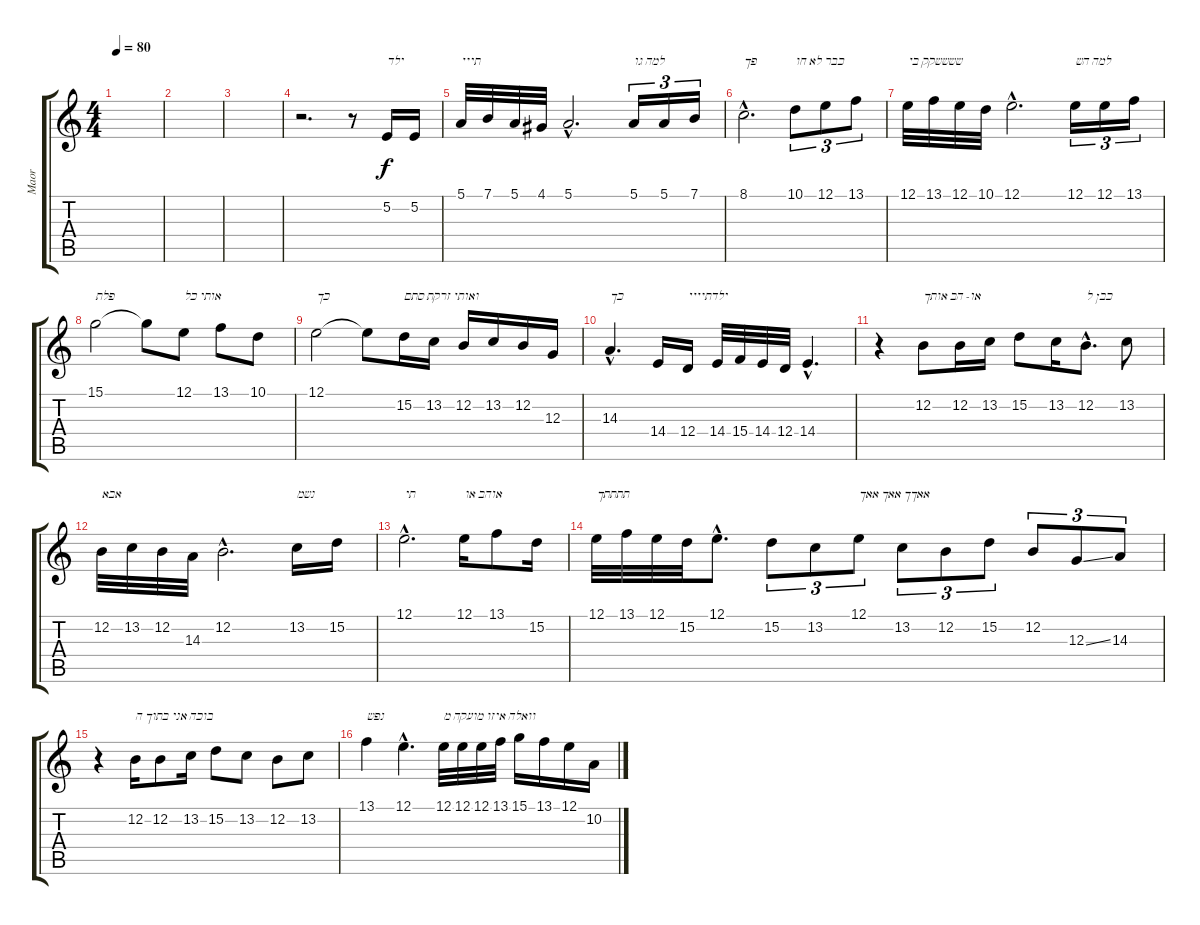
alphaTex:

\track ("Maor" "Maor") {instrument voiceoohs}
\staff {score tabs}
\tuning (E4 B3 G3 D3 A2 E2) {hide}
\ts (4 4)
\tempo 80
\clef g2
\ks c
|
|
|
r.2{d} r.8 5.2.16{txt "ילד"} 5.2.16 |
5.1.32{txt "תייי"} 7.1.32 5.1.32 4.1.32 5.1{hac}.2{d} 5.1.16{tu (3 2) txt "למה גו"} 5.1.16{tu (3 2)} 7.1.16{tu (3 2)} |
8.1{hac}.2{d txt "פך"} 10.1.8{tu (3 2) txt "כבר לא חו"} 12.1.8{tu (3 2)} 13.1.8{tu (3 2)} |
12.1.32{txt "ששששקק בי"} 13.1.32 12.1.32 10.1.32 12.1{hac}.2{d} 12.1.16{tu (3 2) txt "למה הש"} 12.1.16{tu (3 2)} 13.1.16{tu (3 2)} |
15.1.2{txt "פלת"} 15.1{t}.8 12.1.8{txt "אותי כל"} 13.1.8 10.1.8 |
12.1.2{txt "כך"} 12.1{t}.8 15.2.16{txt "ואותי זרקת סתם"} 13.2.16 12.2.16 13.2.16 12.2.16 12.3.16 |
14.3{hac}.4{d txt "כך"} 14.4.16 12.4.16{txt "ילדתיייי"} 14.4.32 15.4.32 14.4.32 12.4.32 14.4{hac}.4{d} |
r.4 12.2.8{txt "או- הב אותך"} 12.2.16 13.2.16 15.2.8 13.2.16 12.2{hac}.8{d txt "כבן ל"} 13.2.8 |
12.2.32{txt "אבא"} 13.2.32 12.2.32 14.3.32 12.2{hac}.2{d} 13.2.16{txt "נשמ"} 15.2.16 |
12.1{hac}.2{d txt "תי"} 12.1.16{txt "אוהב או"} 13.1.8 15.2.16 |
12.1.32{txt "תתתתך"} 13.1.32 12.1.32 15.2.32 12.1{hac}.8{d} 15.2.8{tu (3 2)} 13.2.8{tu (3 2)} 12.1.8{tu (3 2) txt "אאךך אאך אאך"} 13.2.8{tu (3 2)} 12.2.8{tu (3 2)} 15.2.8{tu (3 2)} 12.2.8{tu (3 2)} 12.3{ss}.8{tu (3 2)} 14.3.8{tu (3 2)} |
r.4 12.2.16{txt "בוכה אני בתוך ה"} 12.2.8 13.2.16 15.2.8 13.2.8 12.2.8 13.2.8 |
13.1.4{txt "נפש"} 12.1{hac}.4{d} 12.1.32{txt "וואלה איזו מועקה מ"} 12.1.32 12.1.32 13.1.32 15.1.16 13.1.16 12.1.16 10.2.16
